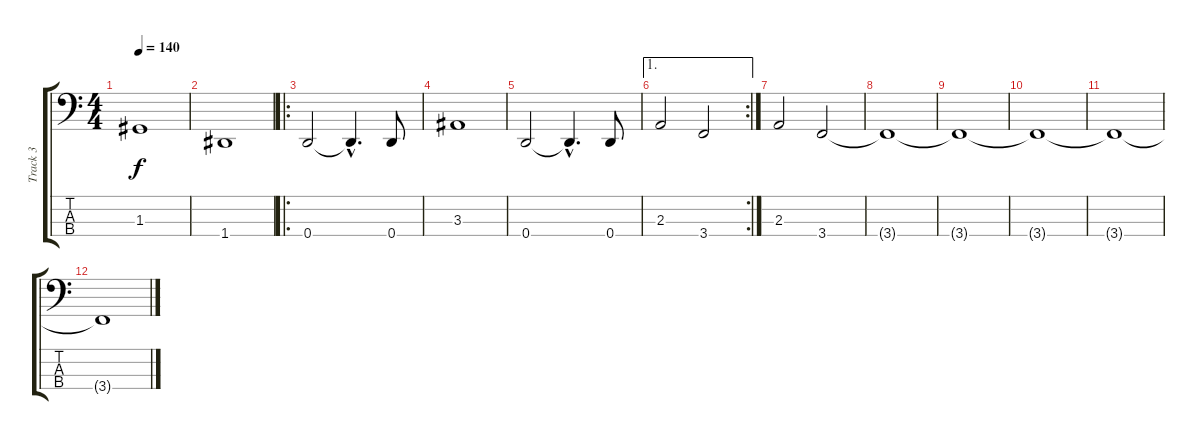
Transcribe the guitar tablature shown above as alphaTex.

\track ("Track 3" "Track 3") {instrument electricbassfinger}
\staff {score tabs}
\tuning (F2 C2 G1 D1) {hide}
\ts (4 4)
\tempo 140
\clef f4
\ks c
1.3.1{dy f} |
1.4.1 |
\ro
0.4.2 0.4{hac t}.4{d} 0.4.8 |
3.3.1 |
0.4.2 0.4{hac t}.4{d} 0.4.8 |
\ae 1
\rc 2
2.3.2 3.4.2 |
2.3.2 3.4.2 |
3.4{t}.1 |
3.4{t}.1 |
3.4{t}.1 |
3.4{t}.1 |
3.4{t}.1
